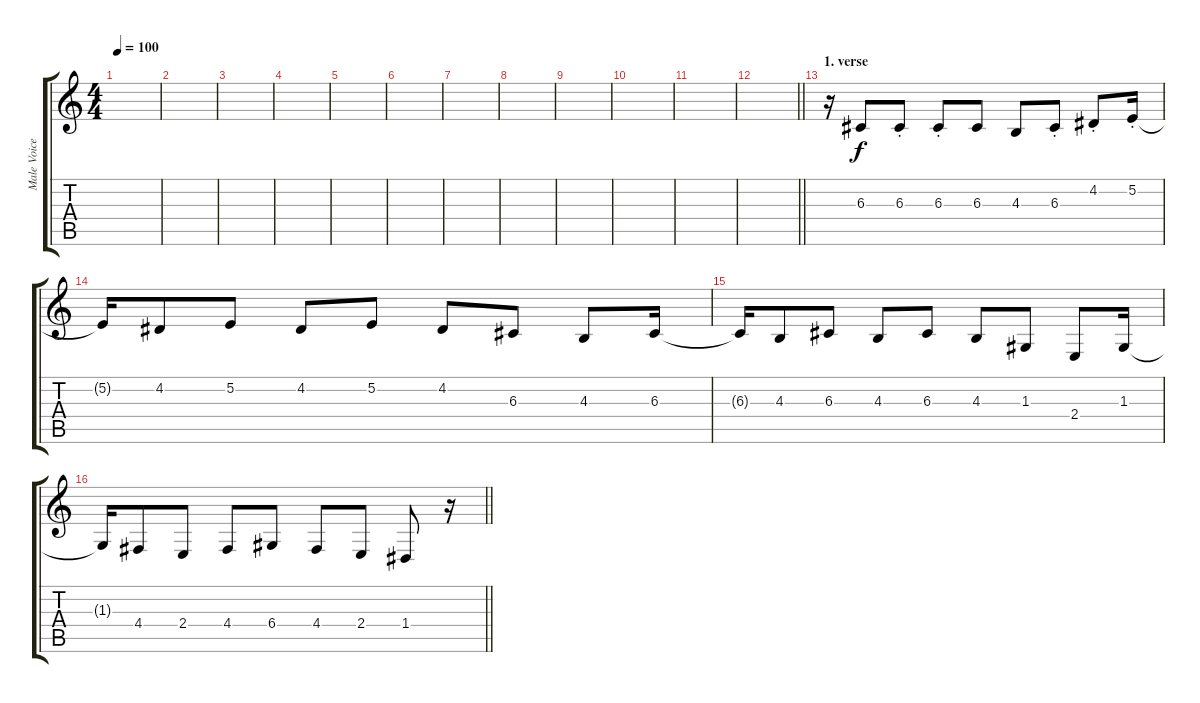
\track ("Male Voice(s)" "Male Voice") {instrument oboe}
\staff {score tabs}
\tuning (E4 B3 G3 D3 A2 E2) {hide}
\ts (4 4)
\tempo 100
\clef g2
\ks c
|
|
|
|
|
|
|
|
|
|
|
\barLineRight lightlight
|
\section ("" "1. verse")
r.16 6.3.8 6.3{st}.8 6.3{st}.8 6.3.8 4.3.8 6.3{st}.8 4.2{st}.8 5.2{st}.16 |
5.2{t}.16 4.2.8 5.2.8 4.2.8 5.2.8 4.2.8 6.3.8 4.3.8 6.3.16 |
6.3{t}.16 4.3.8 6.3.8 4.3.8 6.3.8 4.3.8 1.3.8 2.4.8 1.3.16 |
\barLineRight lightlight
1.3{t}.16 4.4.8 2.4.8 4.4.8 6.4.8 4.4.8 2.4.8 1.4.8 r.16
